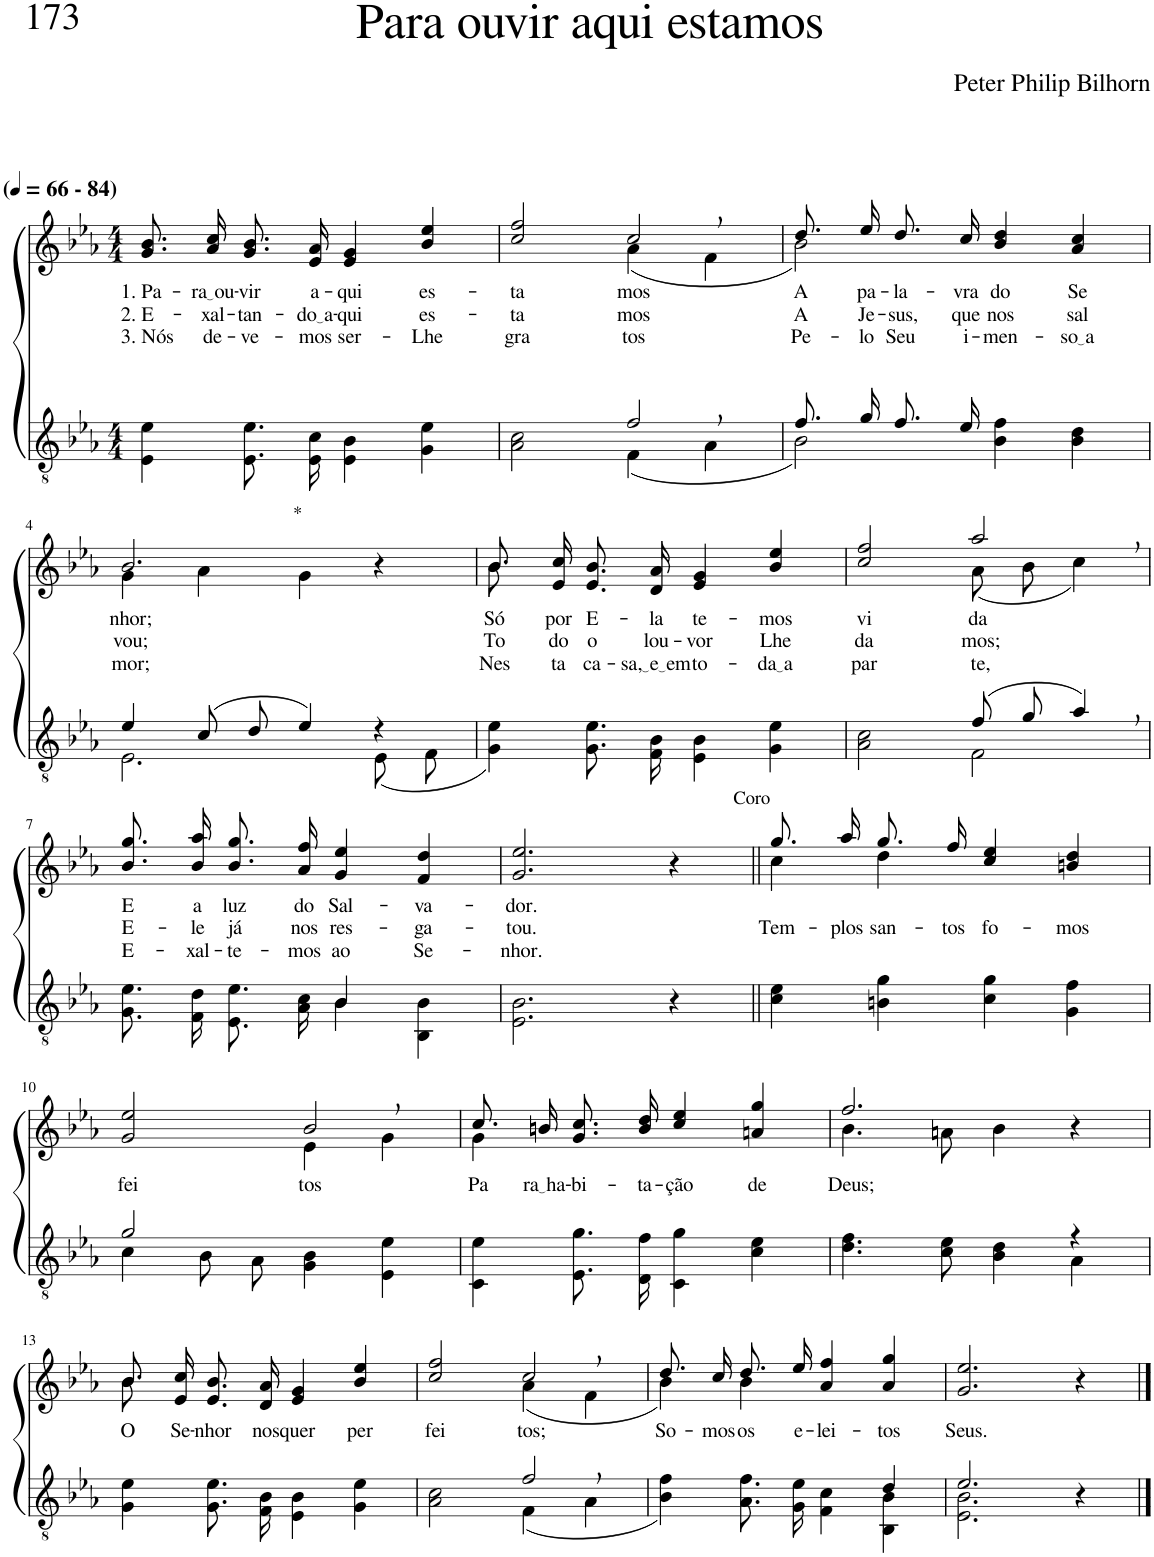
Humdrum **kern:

**kern	**kern	**text	**text	**text
*part2	*part1	*part1	*part1	*part1
*staff2	*staff1	*staff1	*staff1	*staff1
*I"Parte III e IV	*I"Parte I e II	*	*	*
*clefGv2	*clefG2	*	*	*
*Trd3c5	*Trd3c5	*	*	*
*k[b-e-a-]	*k[b-e-a-]	*	*	*
*M4/4	*M4/4	*	*	*
*MM66	*MM66	*	*	*
=1	=1	=1	=1	=1
!	!LO:TX:a:B:t=(	!	!	!
!	!LO:TX:a:B:t=- 84)	!	!	!
!	!	!LO:LY:b	!LO:LY:b	!LO:LY:b
4E-\ 4e-\	8.g/ 8.b-/L	1. Pa-	2. E-	3. Nós
!	!	!LO:LY:b	!LO:LY:b	!LO:LY:b
.	16a-/ 16cc/Jk	ra ou	-xal-	de-
!	!	!LO:LY:b	!LO:LY:b	!LO:LY:b
8.E-/ 8.e-/L	8.g/ 8.b-/L	-vir	-tan-	-ve-
!	!	!LO:LY:b	!LO:LY:b	!LO:LY:b
16E-/ 16c/Jk	16e-/ 16a-/Jk	a-	do a	-mos
!	!	!LO:LY:b	!LO:LY:b	!LO:LY:b
4E-\ 4B-\	4e-/ 4g/	-qui	-qui	ser-
!	!	!LO:LY:b	!LO:LY:b	!LO:LY:b
4G\ 4e-\	4b-/ 4ee-/	es-	es-	-Lhe
=2	=2	=2	=2	=2
*^	*	*	*	*
!	!	!	!LO:LY:b	!LO:LY:b	!LO:LY:b
*	*	*^	*	*	*
2ryy	2A-\ 2c\	2cc/ 2ff/	2ryy	-ta-	-ta-	gra-
!	!	!	!	!LO:LY:b	!LO:LY:b	!LO:LY:b
2f,/	(4F\	2cc,/	(4a-\	-mos	-mos	-tos
.	4A-\	.	4f\	.	.	.
=3	=3	=3	=3	=3	=3	=3
!	!	!	!	!LO:LY:b	!LO:LY:b	!LO:LY:b
8.f/L	2B-\)	8.dd/L	2b-\)	A	A	Pe-
!	!	!	!	!LO:LY:b	!LO:LY:b	!LO:LY:b
16g/Jk	.	16ee-/Jk	.	pa-	Je-	-lo
!	!	!	!	!LO:LY:b	!LO:LY:b	!LO:LY:b
8.f/L	.	8.dd/L	.	-la-	-sus,	Seu
!	!	!	!	!LO:LY:b	!LO:LY:b	!LO:LY:b
16e-/Jk	.	16cc/Jk	.	-vra	que	i-
!	!	!	!	!LO:LY:b	!LO:LY:b	!LO:LY:b
2ryy	4B-\ 4f\	4b-/ 4dd/	2ryy	do	nos	-men-
!	!	!	!	!LO:LY:b	!LO:LY:b	!LO:LY:b
.	4B-\ 4d\	4a-/ 4cc/	.	Se-	sal-	so a
!!LO:LB:g=z	!!
=4	=4	=4	=4	=4	=4	=4
!	!	!LO:TX:a:t=*	!	!	!	!
!	!	!	!	!LO:LY:b	!LO:LY:b	!LO:LY:b
4e-/	2.E-\	2.b-/	4g\	-nhor;	-vou;	-mor;
(8c/L	.	.	4a-\	.	.	.
8d/J	.	.	.	.	.	.
4e-/)	.	.	4g\	.	.	.
4r	(8E-\L	4r	4ryy	.	.	.
.	8F\J	.	.	.	.	.
=5	=5	=5	=5	=5	=5	=5
!	!	!	!	!LO:LY:b	!LO:LY:b	!LO:LY:b
*v	*v	*	*	*	*	*
4G\ 4e-\)	8.b-\	8.b-\L	Só	-To-	Nes-
!	!	!	!LO:LY:b	!LO:LY:b	!LO:LY:b
.	2ryy	16e-\ 16cc\Jk	por	-do	-ta
!	!	!	!LO:LY:b	!LO:LY:b	!LO:LY:b
8.G/ 8.e-/L	.	8.e-/ 8.b-/L	E-	o	ca-
!	!	!	!LO:LY:b	!LO:LY:b	!LO:LY:b
16F/ 16B-/Jk	.	16d/ 16a-/Jk	-la	lou-	sa, e em
!	!	!	!LO:LY:b	!LO:LY:b	!LO:LY:b
4E-\ 4B-\	.	4e-/ 4g/	te-	-vor	to-
.	4ryy	.	.	.	.
!	!	!	!LO:LY:b	!LO:LY:b	!LO:LY:b
4G\ 4e-\	.	4b-/ 4ee-/	-mos	Lhe	da a
.	16ryy	.	.	.	.
=6	=6	=6	=6	=6	=6
*^	*	*	*	*	*
!	!	!	!	!LO:LY:b	!LO:LY:b	!LO:LY:b
2ryy	2A-\ 2c\	2cc/ 2ff/	2ryy	vi-	da-	-par-
!	!	!	!	!LO:LY:b	!LO:LY:b	!LO:LY:b
(8f/L	2F\	2aa-,/	(8a-\L	-da	-mos;	-te,
8g/J	.	.	8b-\J	.	.	.
4a-,/)	.	.	4cc\)	.	.	.
!!LO:LB:g=z
=7	=7	=7	=7	=7	=7	=7
!	!	!	!	!LO:LY:b	!LO:LY:b	!LO:LY:b
*	*	*v	*v	*	*	*
2ryy	8.G\ 8.e-\L	8.b-\ 8.gg\L	E	E-	E-
!	!	!	!LO:LY:b	!LO:LY:b	!LO:LY:b
.	16F\ 16d\Jk	16b-\ 16aa-\Jk	a	-le	-xal-
!	!	!	!LO:LY:b	!LO:LY:b	!LO:LY:b
.	8.E-/ 8.e-/L	8.b-\ 8.gg\L	luz	já	-te-
!	!	!	!LO:LY:b	!LO:LY:b	!LO:LY:b
.	16A-/ 16c/Jk	16a-\ 16ff\Jk	do	nos	-mos
!	!	!	!LO:LY:b	!LO:LY:b	!LO:LY:b
4B-/	4B-\	4g/ 4ee-/	Sal-	res-	ao
!	!	!	!LO:LY:b	!LO:LY:b	!LO:LY:b
4ryy	4BB-\ 4B-\	4f/ 4dd/	-va-	-ga-	Se-
=8	=8	=8	=8	=8	=8
!	!	!	!LO:LY:b	!LO:LY:b	!LO:LY:b
*v	*v	*	*	*	*
2.E-\ 2.B-\	2.g/ 2.ee-/	-dor.	-tou.	-nhor.
!	!LO:TX:a:t=Coro	!	!	!
4r	4r	.	.	.
=9||	=9||	=9||	=9||	=9||
*	*^	*	*	*
!	!	!	!	!LO:LY:b	!
4c\ 4e-\	8.gg/L	4cc\	.	Tem-	.
!	!	!	!	!LO:LY:b	!
.	16aa-/Jk	.	.	-plos	.
!	!	!	!	!LO:LY:b	!
4Bn\ 4g\	8.gg/L	4dd\	.	san-	.
!	!	!	!	!LO:LY:b	!
.	16ff/Jk	.	.	-tos	.
!	!	!	!	!LO:LY:b	!
4c\ 4g\	4cc/ 4ee-/	2ryy	.	fo-	.
!	!	!	!	!LO:LY:b	!
4G\ 4f\	4bn/ 4dd/	.	.	-mos	.
!!LO:LB:g=z	!!
=10	=10	=10	=10	=10	=10
*^	*	*	*	*	*
!	!	!	!	!LO:LY:b	!	!
2g/	4c\	2g/ 2ee-/	2ryy	fei-	.	.
.	8B-\L	.	.	.	.	.
.	8A-\J	.	.	.	.	.
!	!	!	!	!LO:LY:b	!	!
2ryy	4G\ 4B-\	2b-,/	4e-\	-tos	.	.
.	4E-\ 4e-\	.	4g\	.	.	.
=11	=11	=11	=11	=11	=11	=11
!	!	!	!	!LO:LY:b	!	!
*v	*v	*	*	*	*	*
4C\ 4e-\	8.cc/L	4g\	Pa	.	.
!	!	!	!LO:LY:b	!	!
.	16bn/Jk	.	ra ha	.	.
!	!	!	!LO:LY:b	!	!
8.E-\ 8.g\L	8.g\ 8.cc\L	2.ryy	-bi-	.	.
!	!	!	!LO:LY:b	!	!
16D\ 16f\Jk	16b\ 16dd\Jk	.	-ta-	.	.
!	!	!	!LO:LY:b	!	!
4C\ 4g\	4cc/ 4ee-/	.	-ção	.	.
!	!	!	!LO:LY:b	!	!
4c\ 4e-\	4an/ 4gg/	.	de	.	.
=12	=12	=12	=12	=12	=12
*^	*	*	*	*	*
!	!	!	!	!LO:LY:b	!	!
2.ryy	4.d\ 4.f\	2.ff/	4.b-\	Deus;	.	.
.	8c\ 8e-\	.	8an\	.	.	.
.	4B-\ 4d\	.	4b-\	.	.	.
4r	4A-\	4r	4ryy	.	.	.
!!LO:LB:g=z	!!
=13	=13	=13	=13	=13	=13	=13
!	!	!	!	!LO:LY:b	!	!
*v	*v	*	*	*	*	*
4G\ 4e-\	8.b-\	8.b-\L	O	.	.
!	!	!	!LO:LY:b	!	!
.	2ryy	16e-\ 16cc\Jk	Se-	.	.
!	!	!	!LO:LY:b	!	!
8.G/ 8.e-/L	.	8.e-/ 8.b-/L	-nhor	.	.
!	!	!	!LO:LY:b	!	!
16F/ 16B-/Jk	.	16d/ 16a-/Jk	nos	.	.
!	!	!	!LO:LY:b	!	!
4E-\ 4B-\	.	4e-/ 4g/	quer	.	.
.	4ryy	.	.	.	.
!	!	!	!LO:LY:b	!	!
4G\ 4e-\	.	4b-/ 4ee-/	per-	.	.
.	16ryy	.	.	.	.
=14	=14	=14	=14	=14	=14
*^	*	*	*	*	*
!	!	!	!	!LO:LY:b	!	!
2ryy	2A-\ 2c\	2cc/ 2ff/	2ryy	-fei-	.	.
!	!	!	!	!LO:LY:b	!	!
2f,/	(4F\	2cc,/	(4a-\	-tos;	.	.
.	4A-\	.	4f\	.	.	.
=15	=15	=15	=15	=15	=15	=15
!	!	!	!	!LO:LY:b	!	!
2.ryy	4B-\ 4f\)	8.dd/L	4b-\)	So-	.	.
!	!	!	!	!LO:LY:b	!	!
.	.	16cc/Jk	.	-mos	.	.
!	!	!	!	!LO:LY:b	!	!
.	8.A-\ 8.f\L	8.dd/L	4b-\	os	.	.
!	!	!	!	!LO:LY:b	!	!
.	16G\ 16e-\Jk	16ee-/Jk	.	e-	.	.
!	!	!	!	!LO:LY:b	!	!
.	4F\ 4c\	4a-/ 4ff/	2ryy	-lei-	.	.
!	!	!	!	!LO:LY:b	!	!
4d/	4BB-\ 4B-\	4a-/ 4gg/	.	-tos	.	.
*	*	*v	*v	*	*	*
=16	=16	=16	=16	=16	=16
!	!	!	!LO:LY:b	!	!
2.e-/	2.E-\ 2.B-\	2.g/ 2.ee-/	Seus.	.	.
4r	4ryy	4r	.	.	.
*v	*v	*	*	*	*
==	==	==	==	==
*-	*-	*-	*-	*-
